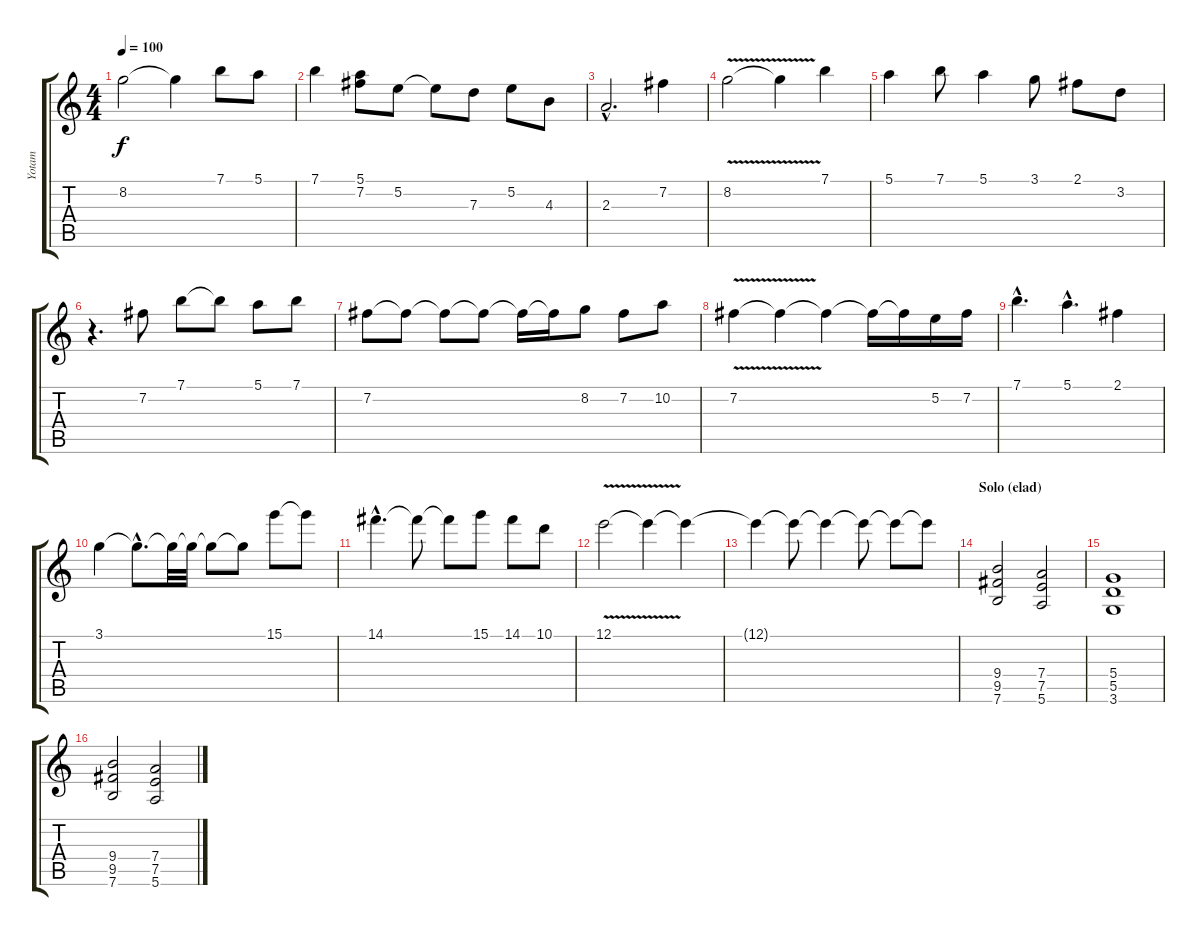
\track ("Yotam" "Yotam") {instrument distortionguitar}
\staff {score tabs}
\tuning (E4 B3 G3 D3 A2 E2) {hide}
\ts (4 4)
\tempo 100
\clef g2
\ks c
8.2.2{dy f} 8.2{t}.4 7.1.8 5.1.8 |
7.1.4 (5.1 7.2).8 5.2.8 5.2{t}.8 7.3.8 5.2.8 4.3.8 |
2.3{hac}.2{d} 7.2.4 |
8.2{v}.2 8.2{t}.4 7.1.4 |
5.1.4 7.1.8 5.1.4 3.1.8 2.1.8 3.2.8 |
r.4{d instrument acousticguitarsteel} 7.2.8 7.1.8 7.1{t}.8 5.1.8 7.1.8 |
7.2.8 7.2{t}.8 7.2{t}.8 7.2{t}.8 7.2{t}.16 7.2{t}.16 8.2.8 7.2.8 10.2.8 |
7.2{v}.4 7.2{t}.4 7.2{t}.4 7.2{t}.16 7.2{t}.16 5.2.16 7.2.16 |
7.1{hac}.4{d} 5.1{hac}.4{d} 2.1.4 |
3.1.4 3.1{hac t}.8{d} 3.1{t}.32 3.1{t}.32 3.1{t}.8 3.1{t}.8 15.1.8 15.1{t}.8 |
14.1{hac}.4{d} 14.1{t}.8 14.1{t}.8 15.1.8 14.1.8 10.1.8 |
12.1{v}.2{instrument acousticguitarsteel} 12.1{t}.4 12.1{t}.4 |
12.1{t}.4 12.1{t}.8 12.1{t}.4 12.1{t}.8 12.1{t}.8 12.1{t}.8 |
\section ("" "Solo (elad)")
(9.4 9.5 7.6).2{instrument distortionguitar} (7.4 7.5 5.6).2 |
(5.4 5.5 3.6).1 |
(9.4 9.5 7.6).2{instrument distortionguitar} (7.4 7.5 5.6).2
